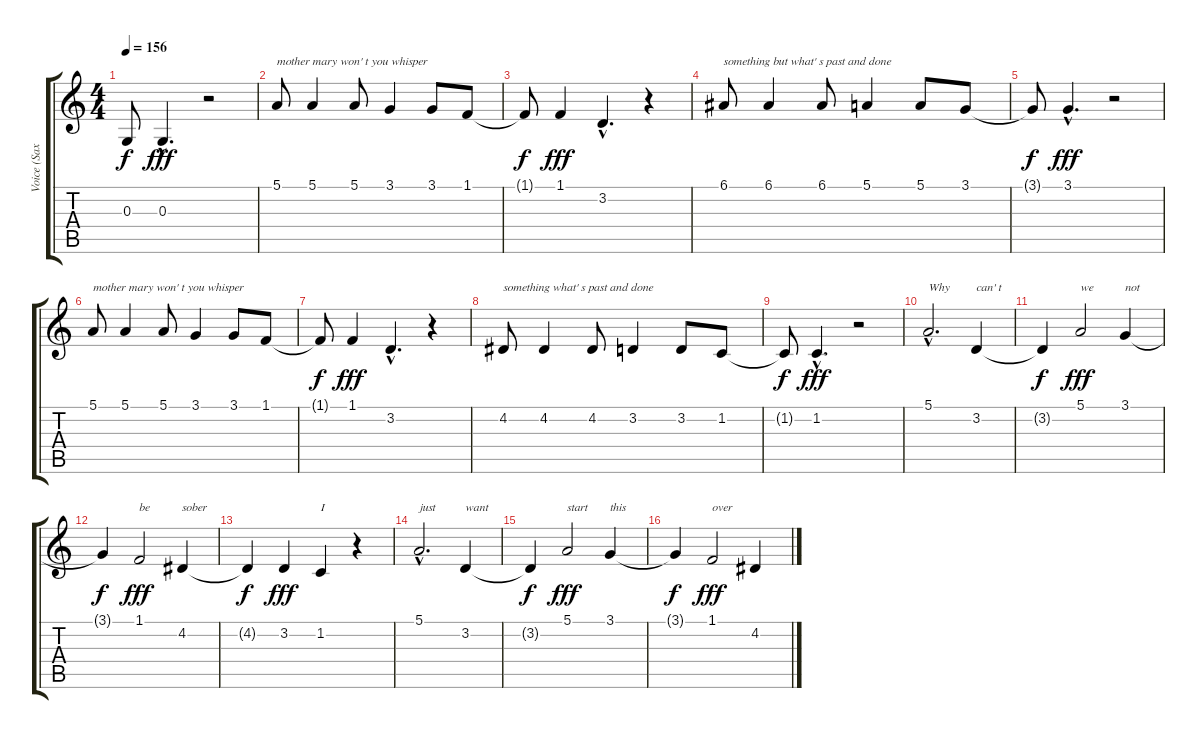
\track ("Voice (Sax 1)       " "Voice (Sax") {instrument altosax}
\staff {score tabs}
\tuning (E4 B3 G3 D3 A2 E2) {hide}
\ts (4 4)
\tempo 156
\clef g2
\ks c
0.3{t}.8{dy f} 0.3{hac}.4{d dy fff} r.2 |
5.1.8{txt "mother mary won' t you whisper"} 5.1.4 5.1.8 3.1.4 3.1.8 1.1.8 |
1.1{t}.8{dy f} 1.1.4{dy fff} 3.2{hac}.4{d} r.4 |
6.1.8{txt "something but what' s past and done"} 6.1.4 6.1.8 5.1.4 5.1.8 3.1.8 |
3.1{t}.8{dy f} 3.1{hac}.4{d dy fff} r.2 |
5.1.8{txt "mother mary won' t you whisper"} 5.1.4 5.1.8 3.1.4 3.1.8 1.1.8 |
1.1{t}.8{dy f} 1.1.4{dy fff} 3.2{hac}.4{d} r.4 |
4.2.8{txt "something what' s past and done"} 4.2.4 4.2.8 3.2.4 3.2.8 1.2.8 |
1.2{t}.8{dy f} 1.2{hac}.4{d dy fff} r.2 |
5.1{hac}.2{d txt "Why"} 3.2.4{txt "can' t "} |
3.2{t}.4{dy f} 5.1.2{txt "we" dy fff} 3.1.4{txt "not"} |
3.1{t}.4{dy f} 1.1.2{txt "be" dy fff} 4.2.4{txt "sober"} |
4.2{t}.4{dy f} 3.2.4{dy fff} 1.2.4{txt "I"} r.4 |
5.1{hac}.2{d txt "just"} 3.2.4{txt "want"} |
3.2{t}.4{dy f} 5.1.2{txt "start" dy fff} 3.1.4{txt "this"} |
3.1{t}.4{dy f} 1.1.2{txt "over" dy fff} 4.2.4
